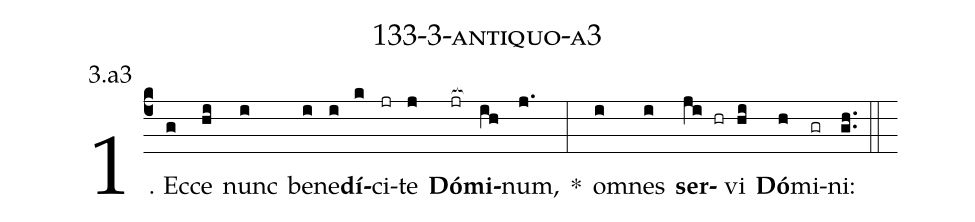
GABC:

name: 133-3-antiquo-a3;
annotation: 3.a3;
%%
(c4)1. Ec(g)ce(hi) nunc(i) be(i)ne(i)<b>dí</b>(k)ci(jr)te(j) <b>Dó</b>(jr[ocb:1{])<b>mi</b>(ih[ocb:0}])num,(j.) *(:) om(i)nes(i) <b>ser</b>(ji hr)vi(hi) <b>Dó</b>(h)mi(gr)ni:(gh..) (::)
